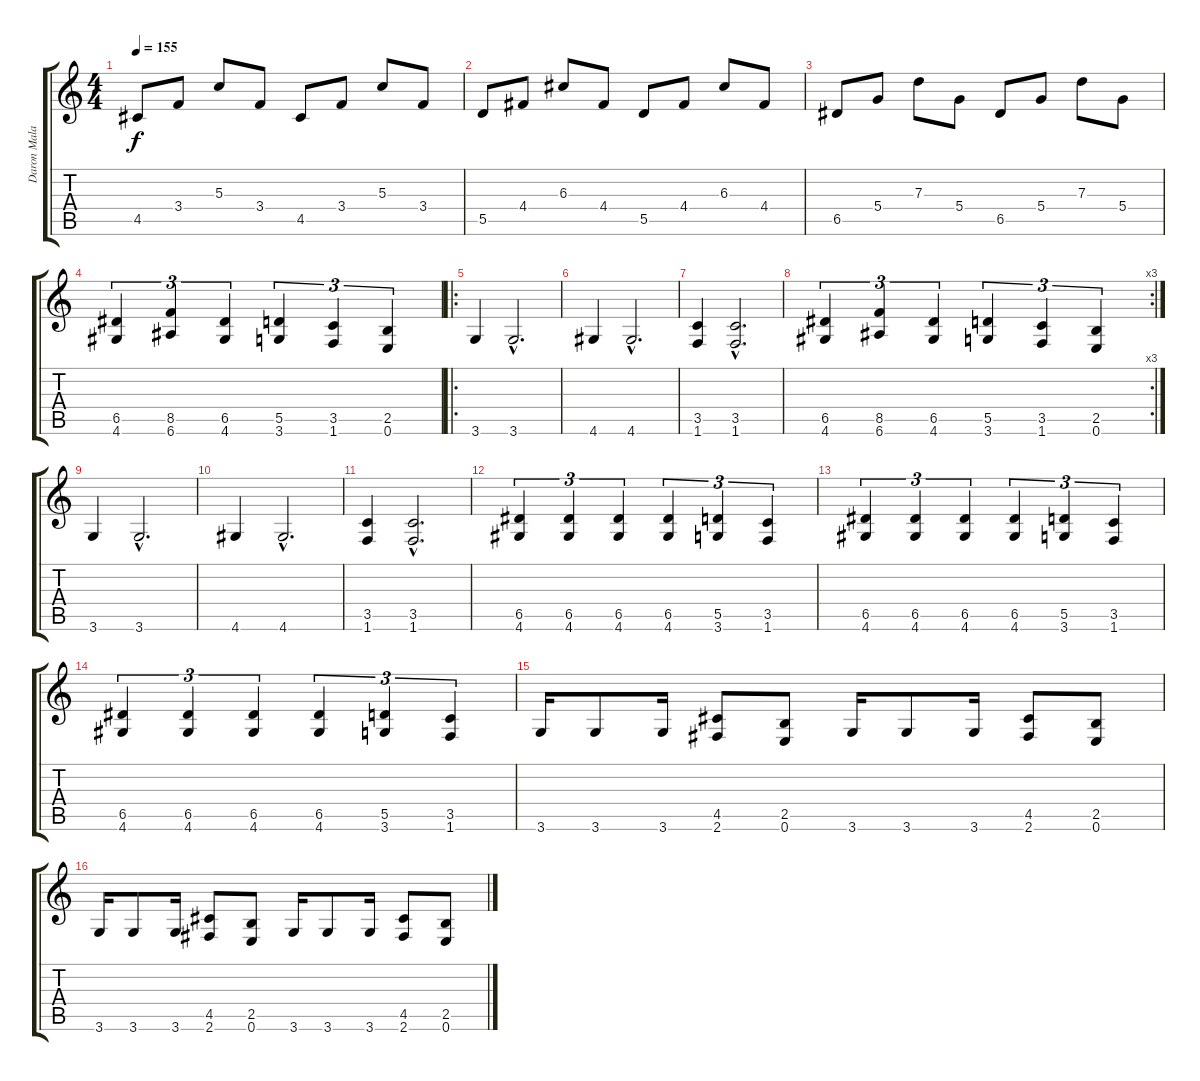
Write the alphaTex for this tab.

\track ("Daron Malakian" "Daron Mala") {instrument overdrivenguitar}
\staff {score tabs}
\tuning (E4 B3 G3 D3 A2 E2) {hide}
\ts (4 4)
\tempo 155
\clef g2
\ks c
4.5.8{dy f} 3.4.8 5.3.8 3.4.8 4.5.8 3.4.8 5.3.8 3.4.8 |
5.5.8 4.4.8 6.3.8 4.4.8 5.5.8 4.4.8 6.3.8 4.4.8 |
6.5.8 5.4.8 7.3.8 5.4.8 6.5.8 5.4.8 7.3.8 5.4.8 |
(6.5 4.6).4{tu (3 2)} (8.5 6.6).4{tu (3 2)} (6.5 4.6).4{tu (3 2)} (5.5 3.6).4{tu (3 2)} (3.5 1.6).4{tu (3 2)} (2.5 0.6).4{tu (3 2)} |
\ro
3.6.4 3.6{hac}.2{d} |
4.6.4 4.6{hac}.2{d} |
(3.5 1.6).4 (3.5{hac} 1.6{hac}).2{d} |
\rc 3
(6.5 4.6).4{tu (3 2)} (8.5 6.6).4{tu (3 2)} (6.5 4.6).4{tu (3 2)} (5.5 3.6).4{tu (3 2)} (3.5 1.6).4{tu (3 2)} (2.5 0.6).4{tu (3 2)} |
3.6.4 3.6{hac}.2{d} |
4.6.4 4.6{hac}.2{d} |
(3.5 1.6).4 (3.5{hac} 1.6{hac}).2{d} |
(6.5 4.6).4{tu (3 2)} (6.5 4.6).4{tu (3 2)} (6.5 4.6).4{tu (3 2)} (6.5 4.6).4{tu (3 2)} (5.5 3.6).4{tu (3 2)} (3.5 1.6).4{tu (3 2)} |
(6.5 4.6).4{tu (3 2)} (6.5 4.6).4{tu (3 2)} (6.5 4.6).4{tu (3 2)} (6.5 4.6).4{tu (3 2)} (5.5 3.6).4{tu (3 2)} (3.5 1.6).4{tu (3 2)} |
(6.5 4.6).4{tu (3 2)} (6.5 4.6).4{tu (3 2)} (6.5 4.6).4{tu (3 2)} (6.5 4.6).4{tu (3 2)} (5.5 3.6).4{tu (3 2)} (3.5 1.6).4{tu (3 2)} |
3.6.16 3.6.8 3.6.16 (4.5 2.6).8 (2.5 0.6).8 3.6.16 3.6.8 3.6.16 (4.5 2.6).8 (2.5 0.6).8 |
3.6.16 3.6.8 3.6.16 (4.5 2.6).8 (2.5 0.6).8 3.6.16 3.6.8 3.6.16 (4.5 2.6).8 (2.5 0.6).8
